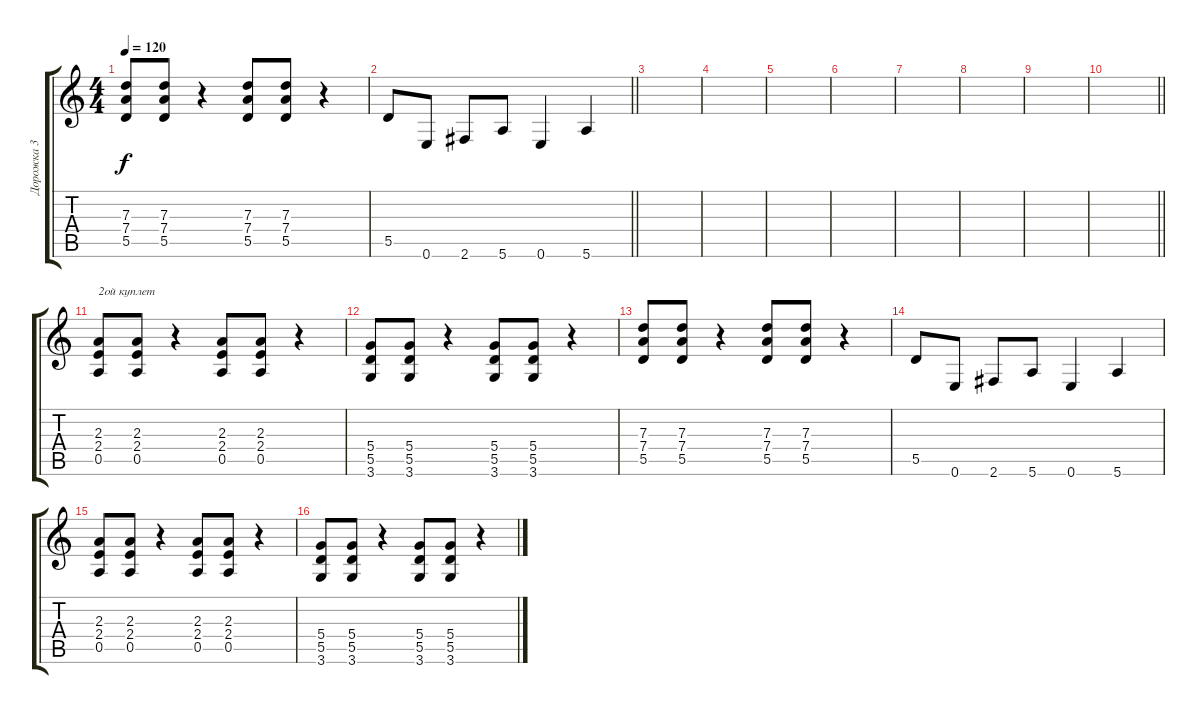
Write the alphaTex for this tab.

\track ("Дорожка 3" "Дорожка 3") {instrument slapbass2}
\staff {score tabs}
\tuning (E4 B3 G3 D3 A2 E2) {hide}
\ts (4 4)
\tempo 120
\clef g2
\ks c
(7.3 7.4 5.5).8{dy f} (7.3 7.4 5.5).8 r.4 (7.3 7.4 5.5).8 (7.3 7.4 5.5).8 r.4 |
\barLineRight lightlight
5.5.8 0.6.8 2.6.8 5.6.8 0.6.4 5.6.4 |
|
|
|
|
|
|
|
\barLineRight lightlight
|
(2.3 2.4 0.5).8{txt "2ой куплет"} (2.3 2.4 0.5).8 r.4 (2.3 2.4 0.5).8 (2.3 2.4 0.5).8 r.4 |
(5.4 5.5 3.6).8 (5.4 5.5 3.6).8 r.4 (5.4 5.5 3.6).8 (5.4 5.5 3.6).8 r.4 |
(7.3 7.4 5.5).8 (7.3 7.4 5.5).8 r.4 (7.3 7.4 5.5).8 (7.3 7.4 5.5).8 r.4 |
5.5.8 0.6.8 2.6.8 5.6.8 0.6.4 5.6.4 |
(2.3 2.4 0.5).8 (2.3 2.4 0.5).8 r.4 (2.3 2.4 0.5).8 (2.3 2.4 0.5).8 r.4 |
(5.4 5.5 3.6).8 (5.4 5.5 3.6).8 r.4 (5.4 5.5 3.6).8 (5.4 5.5 3.6).8 r.4
